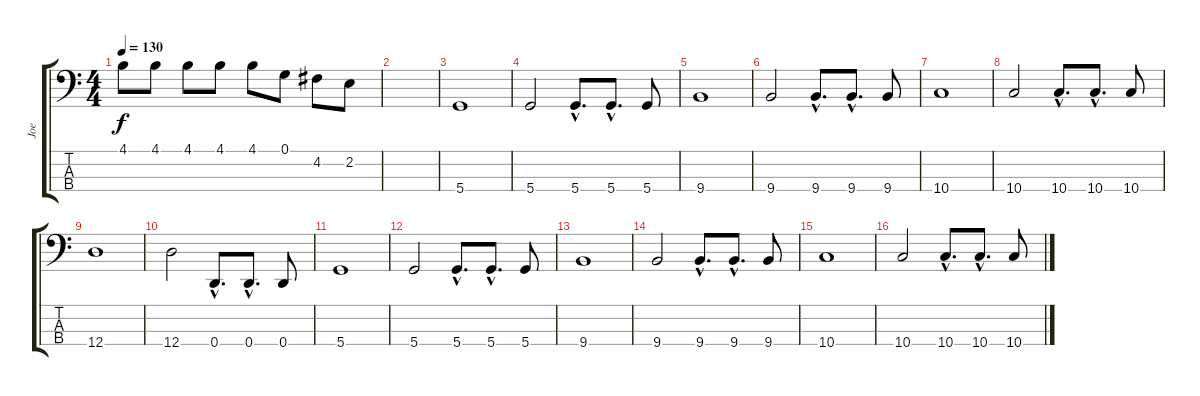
\track ("Joe" "Joe") {instrument electricbasspick}
\staff {score tabs}
\tuning (G2 D2 A1 D1) {hide}
\ts (4 4)
\tempo 130
\clef f4
\ks c
4.1.8{dy f} 4.1.8 4.1.8 4.1.8 4.1.8 0.1.8 4.2.8 2.2.8 |
|
5.4.1 |
5.4.2 5.4{hac}.8{d} 5.4{hac}.8{d} 5.4.8 |
9.4.1 |
9.4.2 9.4{hac}.8{d} 9.4{hac}.8{d} 9.4.8 |
10.4.1 |
10.4.2 10.4{hac}.8{d} 10.4{hac}.8{d} 10.4.8 |
12.4.1 |
12.4.2 0.4{hac}.8{d} 0.4{hac}.8{d} 0.4.8 |
5.4.1 |
5.4.2 5.4{hac}.8{d} 5.4{hac}.8{d} 5.4.8 |
9.4.1 |
9.4.2 9.4{hac}.8{d} 9.4{hac}.8{d} 9.4.8 |
10.4.1 |
10.4.2 10.4{hac}.8{d} 10.4{hac}.8{d} 10.4.8
